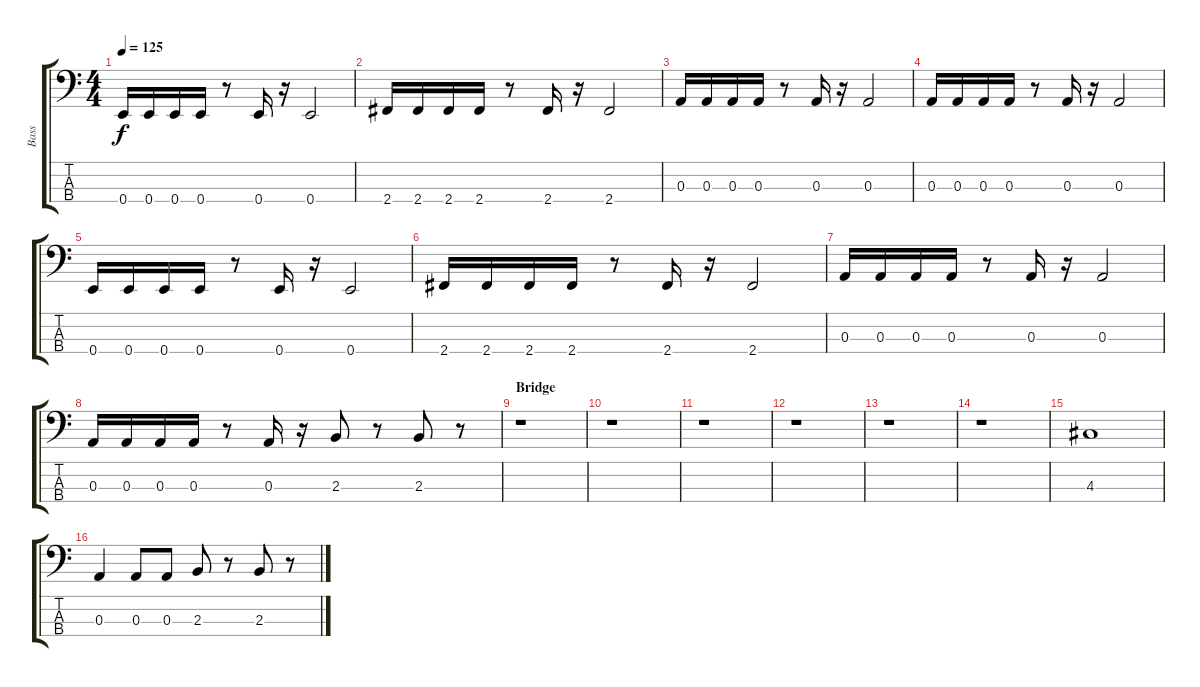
\track ("Bass" "Bass") {instrument electricbasspick}
\staff {score tabs}
\tuning (G2 D2 A1 E1) {hide}
\ts (4 4)
\tempo 125
\clef f4
\ks c
0.4.16{dy f} 0.4.16 0.4.16 0.4.16 r.8 0.4.16 r.16 0.4.2 |
2.4.16 2.4.16 2.4.16 2.4.16 r.8 2.4.16 r.16 2.4.2 |
0.3.16 0.3.16 0.3.16 0.3.16 r.8 0.3.16 r.16 0.3.2 |
0.3.16 0.3.16 0.3.16 0.3.16 r.8 0.3.16 r.16 0.3.2 |
0.4.16 0.4.16 0.4.16 0.4.16 r.8 0.4.16 r.16 0.4.2 |
2.4.16 2.4.16 2.4.16 2.4.16 r.8 2.4.16 r.16 2.4.2 |
0.3.16 0.3.16 0.3.16 0.3.16 r.8 0.3.16 r.16 0.3.2 |
0.3.16 0.3.16 0.3.16 0.3.16 r.8 0.3.16 r.16 2.3.8 r.8 2.3.8 r.8 |
\section ("" "Bridge")
r.1 |
r.1 |
r.1 |
r.1 |
r.1 |
r.1 |
4.3.1 |
0.3.4 0.3.8 0.3.8 2.3.8 r.8 2.3.8 r.8
